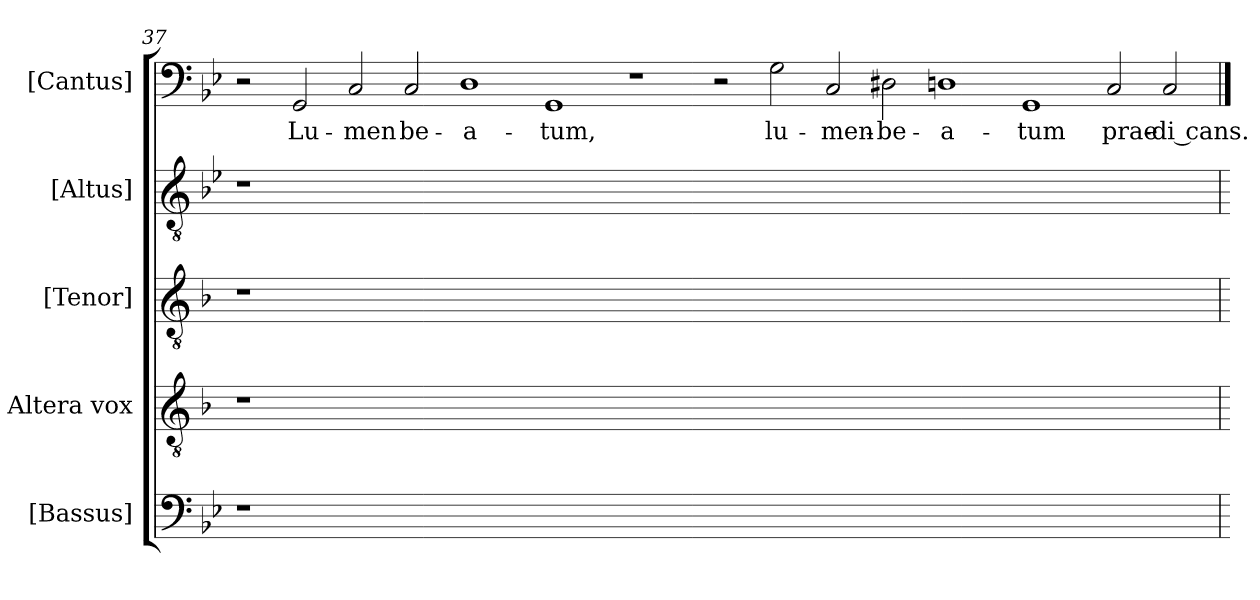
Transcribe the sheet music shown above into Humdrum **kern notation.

**kern	**kern	**kern	**kern	**kern	**text
*part5	*part4	*part3	*part2	*part1	*part1
*staff5	*staff4	*staff3	*staff2	*staff1	*staff1
*I"[Bassus]	*I"Altera vox	*I"[Tenor]	*I"[Altus]	*I"[Cantus]	*
!!LO:LB:g=z
*clefF4	*clefGv2	*clefGv2	*clefGv2	*clefF4	*
*	*ITrd-3c-5	*ITrd-3c-5	*	*ITrd-3c-5	*
*k[b-e-]	*k[b-e-]	*k[b-e-]	*k[b-e-]	*k[b-e-a-]	*
*B-:	*B-:	*B-:	*B-:	*E-:	*
=37	=37	=37	=37	=37	=37
1r	1r	1r	1r	2r	.
!	!	!	!	!	!LO:LY:b:cj
.	.	.	.	2C/	Lu-
!	!	!	!	!	!LO:LY:b:cj
000ryy	000ryy	000ryy	000ryy	2F/	-men
!	!	!	!	!	!LO:LY:b:cj
.	.	.	.	2F/	be-
!	!	!	!	!	!LO:LY:b:cj
.	.	.	.	1G	-a-
!	!	!	!	!	!LO:LY:b:cj
.	.	.	.	1C	-tum,
.	.	.	.	1r	.
.	.	.	.	2r	.
!	!	!	!	!	!LO:LY:b:cj
.	.	.	.	2c\	lu-
!	!	!	!	!	!LO:LY:b:cj
.	.	.	.	2F/	-men-
!	!	!	!	!	!LO:LY:b:cj
.	.	.	.	2G#\	-be-
!	!	!	!	!	!LO:LY:b:cj
.	.	.	.	1G	-a-
!	!	!	!	!	!LO:LY:b:cj
.	.	.	.	1C	-tum
!	!	!	!	!	!LO:LY:b:cj
1ryy	1ryy	1ryy	1ryy	2F/	prae-
!	!	!	!	!	!LO:LY:b:cj
.	.	.	.	2F/	-di cans.-
=	=	=	=	==	==
*-	*-	*-	*-	*-	*-
